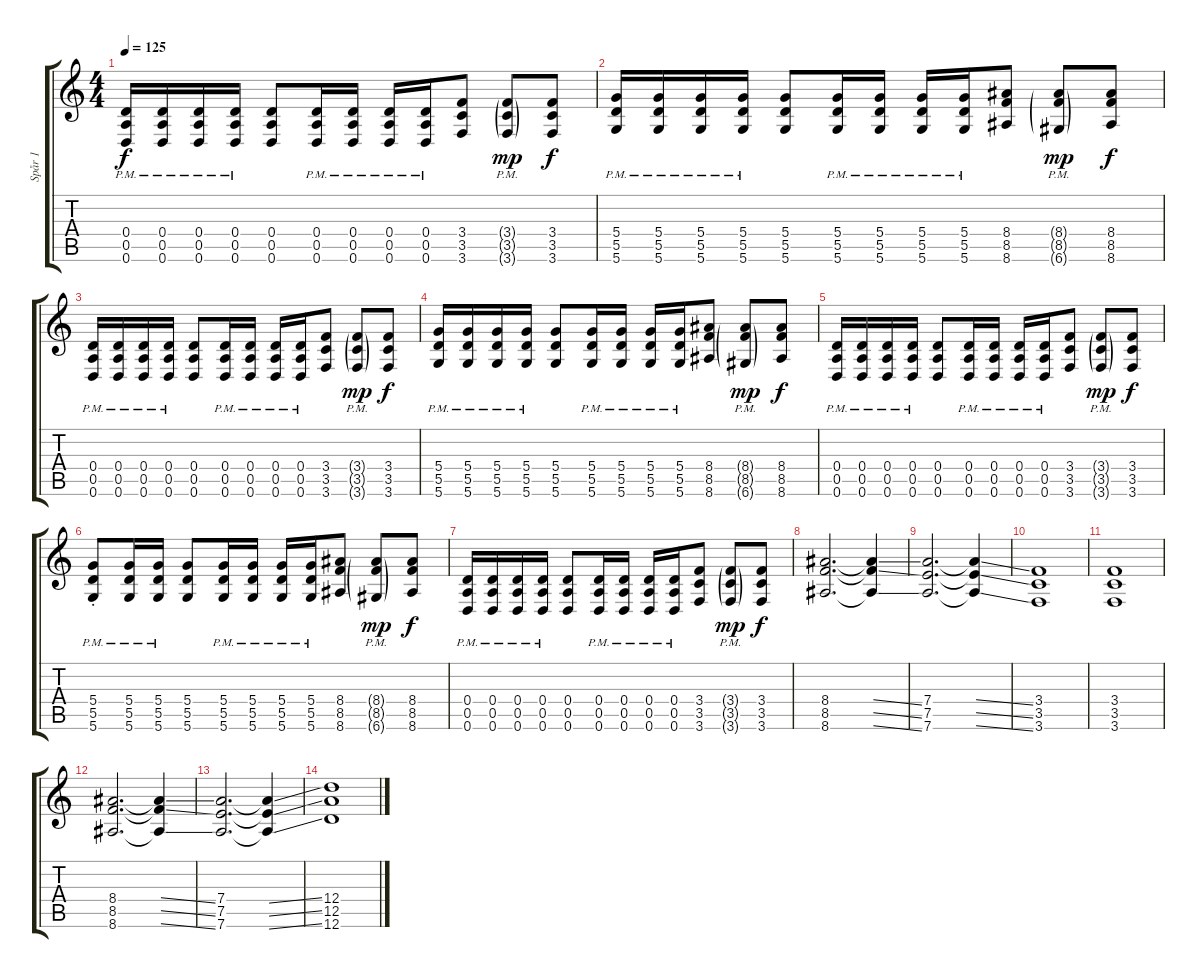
\track ("Spår 1" "Spår 1") {instrument distortionguitar}
\staff {score tabs}
\tuning (E4 B3 G3 D3 A2 D2) {hide}
\ts (4 4)
\tempo 125
\clef g2
\ks c
(0.4{pm} 0.5{pm} 0.6{pm}).16{dy f} (0.4{pm} 0.5{pm} 0.6{pm}).16 (0.4{pm} 0.5{pm} 0.6{pm}).16 (0.4{pm} 0.5{pm} 0.6{pm}).16 (0.4 0.5 0.6).8 (0.4{pm} 0.5{pm} 0.6{pm}).16 (0.4{pm} 0.5{pm} 0.6{pm}).16 (0.4{pm} 0.5{pm} 0.6{pm}).16 (0.4{pm} 0.5{pm} 0.6{pm}).16 (3.4 3.5 3.6).8 (3.4{g pm} 3.5{g pm} 3.6{g pm}).8{dy mp} (3.4 3.5 3.6).8{dy f} |
(5.4{pm} 5.5{pm} 5.6{pm}).16 (5.4{pm} 5.5{pm} 5.6{pm}).16 (5.4{pm} 5.5{pm} 5.6{pm}).16 (5.4{pm} 5.5{pm} 5.6{pm}).16 (5.4 5.5 5.6).8 (5.4{pm} 5.5{pm} 5.6{pm}).16 (5.4{pm} 5.5{pm} 5.6{pm}).16 (5.4{pm} 5.5{pm} 5.6{pm}).16 (5.4{pm} 5.5{pm} 5.6{pm}).16 (8.4 8.5 8.6).8 (8.4{g pm} 8.5{g pm} 6.6{g pm}).8{dy mp} (8.4 8.5 8.6).8{dy f} |
(0.4{pm} 0.5{pm} 0.6{pm}).16 (0.4{pm} 0.5{pm} 0.6{pm}).16 (0.4{pm} 0.5{pm} 0.6{pm}).16 (0.4{pm} 0.5{pm} 0.6{pm}).16 (0.4 0.5 0.6).8 (0.4{pm} 0.5{pm} 0.6{pm}).16 (0.4{pm} 0.5{pm} 0.6{pm}).16 (0.4{pm} 0.5{pm} 0.6{pm}).16 (0.4{pm} 0.5{pm} 0.6{pm}).16 (3.4 3.5 3.6).8 (3.4{g pm} 3.5{g pm} 3.6{g pm}).8{dy mp} (3.4 3.5 3.6).8{dy f} |
(5.4{pm} 5.5{pm} 5.6{pm}).16 (5.4{pm} 5.5{pm} 5.6{pm}).16 (5.4{pm} 5.5{pm} 5.6{pm}).16 (5.4{pm} 5.5{pm} 5.6{pm}).16 (5.4 5.5 5.6).8 (5.4{pm} 5.5{pm} 5.6{pm}).16 (5.4{pm} 5.5{pm} 5.6{pm}).16 (5.4{pm} 5.5{pm} 5.6{pm}).16 (5.4{pm} 5.5{pm} 5.6{pm}).16 (8.4 8.5 8.6).8 (8.4{g pm} 8.5{g pm} 6.6{g pm}).8{dy mp} (8.4 8.5 8.6).8{dy f} |
(0.4{pm} 0.5{pm} 0.6{pm}).16 (0.4{pm} 0.5{pm} 0.6{pm}).16 (0.4{pm} 0.5{pm} 0.6{pm}).16 (0.4{pm} 0.5{pm} 0.6{pm}).16 (0.4 0.5 0.6).8 (0.4{pm} 0.5{pm} 0.6{pm}).16 (0.4{pm} 0.5{pm} 0.6{pm}).16 (0.4{pm} 0.5{pm} 0.6{pm}).16 (0.4{pm} 0.5{pm} 0.6{pm}).16 (3.4 3.5 3.6).8 (3.4{g pm} 3.5{g pm} 3.6{g pm}).8{dy mp} (3.4 3.5 3.6).8{dy f} |
(5.4{pm st} 5.5{pm st} 5.6{pm st}).8 (5.4{pm} 5.5{pm} 5.6{pm}).16 (5.4{pm} 5.5{pm} 5.6{pm}).16 (5.4 5.5 5.6).8 (5.4{pm} 5.5{pm} 5.6{pm}).16 (5.4{pm} 5.5{pm} 5.6{pm}).16 (5.4{pm} 5.5{pm} 5.6{pm}).16 (5.4{pm} 5.5{pm} 5.6{pm}).16 (8.4 8.5 8.6).8 (8.4{g pm} 8.5{g pm} 6.6{g pm}).8{dy mp} (8.4 8.5 8.6).8{dy f} |
(0.4{pm} 0.5{pm} 0.6{pm}).16 (0.4{pm} 0.5{pm} 0.6{pm}).16 (0.4{pm} 0.5{pm} 0.6{pm}).16 (0.4{pm} 0.5{pm} 0.6{pm}).16 (0.4 0.5 0.6).8 (0.4{pm} 0.5{pm} 0.6{pm}).16 (0.4{pm} 0.5{pm} 0.6{pm}).16 (0.4{pm} 0.5{pm} 0.6{pm}).16 (0.4{pm} 0.5{pm} 0.6{pm}).16 (3.4 3.5 3.6).8 (3.4{g pm} 3.5{g pm} 3.6{g pm}).8{dy mp} (3.4 3.5 3.6).8{dy f} |
(8.4 8.5 8.6).2{d} (8.4{ss t} 8.5{ss t} 8.6{ss t}).4 |
(7.4 7.5 7.6).2{d} (7.4{ss t} 7.5{ss t} 7.6{ss t}).4 |
(3.4 3.5 3.6).1 |
(3.4 3.5 3.6).1 |
(8.4 8.5 8.6).2{d} (8.4{ss t} 8.5{ss t} 8.6{ss t}).4 |
(7.4 7.5 7.6).2{d} (7.4{ss t} 7.5{ss t} 7.6{ss t}).4 |
(12.4 12.5 12.6).1
